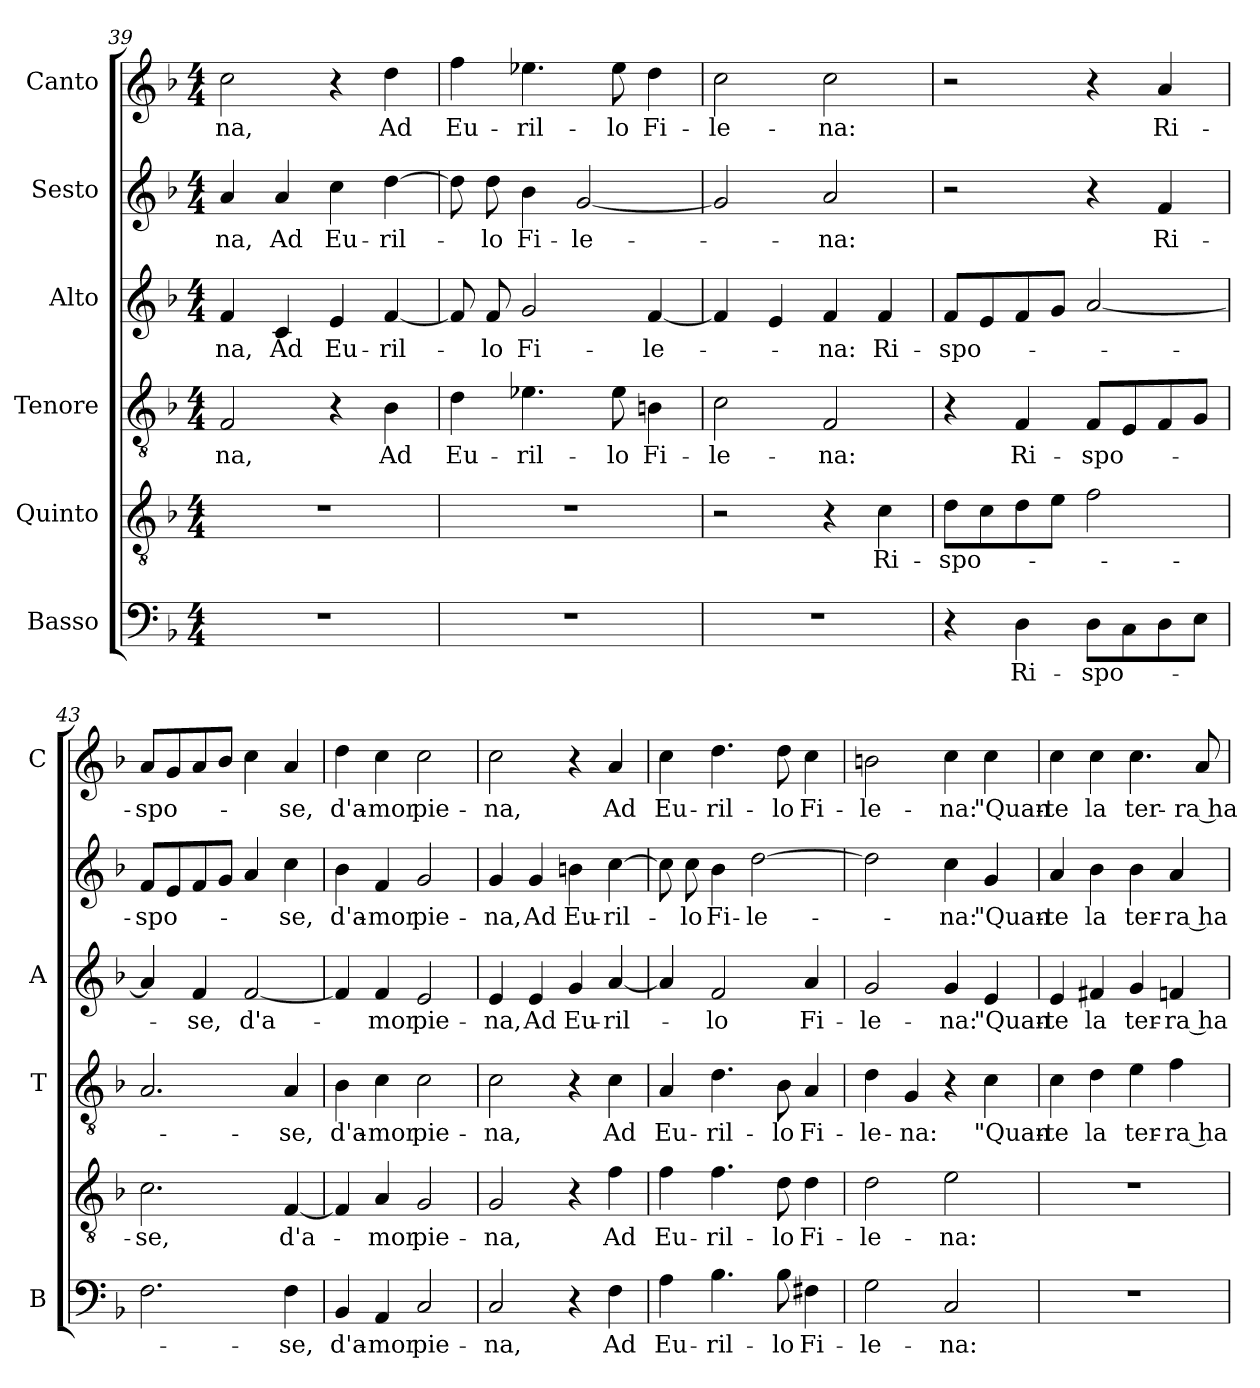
**kern	**text	**kern	**text	**kern	**text	**kern	**text	**kern	**text	**kern	**text
*part6	*part6	*part5	*part5	*part4	*part4	*part3	*part3	*part2	*part2	*part1	*part1
*staff6	*staff6	*staff5	*staff5	*staff4	*staff4	*staff3	*staff3	*staff2	*staff2	*staff1	*staff1
*I"Basso	*	*I"Quinto	*	*I"Tenore	*	*I"Alto	*	*I"Sesto	*	*I"Canto	*
*I'B	*	*	*	*I'T	*	*I'A	*	*	*	*I'C	*
*clefF4	*	*clefGv2	*	*clefGv2	*	*clefG2	*	*clefG2	*	*clefG2	*
*k[b-]	*	*k[b-]	*	*k[b-]	*	*k[b-]	*	*k[b-]	*	*k[b-]	*
*F:	*	*F:	*	*F:	*	*F:	*	*F:	*	*F:	*
*M4/4	*	*M4/4	*	*M4/4	*	*M4/4	*	*M4/4	*	*M4/4	*
=39	=39	=39	=39	=39	=39	=39	=39	=39	=39	=39	=39
!	!	!	!	!	!LO:LY:b	!	!LO:LY:b	!	!LO:LY:b	!	!LO:LY:b
1r	.	1r	.	2F/	-na,	4f/	-na,	4a/	-na,	2cc\	-na,
!	!	!	!	!	!	!	!LO:LY:b	!	!LO:LY:b	!	!
.	.	.	.	.	.	4c/	Ad	4a/	Ad	.	.
!	!	!	!	!	!	!	!LO:LY:b	!	!LO:LY:b	!	!
.	.	.	.	4r	.	4e/	Eu-	4cc\	Eu-	4r	.
!	!	!	!	!	!LO:LY:b	!	!LO:LY:b	!	!LO:LY:b	!	!LO:LY:b
.	.	.	.	4B-\	Ad	[4f/	-ril-	[4dd\	-ril-	4dd\	Ad
!!LO:PB:g=z
=40	=40	=40	=40	=40	=40	=40	=40	=40	=40	=40	=40
!	!	!	!	!	!LO:LY:b	!	!	!	!	!	!LO:LY:b
1r	.	1r	.	4d\	Eu-	8f/]	.	8dd\]	.	4ff\	Eu-
!	!	!	!	!	!	!	!LO:LY:b	!	!LO:LY:b	!	!
.	.	.	.	.	.	8f/	-lo	8dd\	-lo	.	.
!	!	!	!	!	!LO:LY:b	!	!LO:LY:b	!	!LO:LY:b	!	!LO:LY:b
.	.	.	.	4.e-X\	-ril-	2g/	Fi-	4b-\	Fi-	4.ee-X\	-ril-
!	!	!	!	!	!	!	!	!	!LO:LY:b	!	!
.	.	.	.	.	.	.	.	[2g/	-le-	.	.
!	!	!	!	!	!LO:LY:b	!	!	!	!	!	!LO:LY:b
.	.	.	.	8e-\	-lo	.	.	.	.	8ee-\	-lo
!	!	!	!	!	!LO:LY:b	!	!LO:LY:b	!	!	!	!LO:LY:b
.	.	.	.	4Bn\	Fi-	[4f/	-le-	.	.	4dd\	Fi-
=41	=41	=41	=41	=41	=41	=41	=41	=41	=41	=41	=41
!	!	!	!	!	!LO:LY:b	!	!	!	!	!	!LO:LY:b
1r	.	2r	.	2c\	-le-	4f/]	.	2g/]	.	2cc\	-le-
.	.	.	.	.	.	4e/	.	.	.	.	.
!	!	!	!	!	!LO:LY:b	!	!LO:LY:b	!	!LO:LY:b	!	!LO:LY:b
.	.	4r	.	2F/	-na:	4f/	-na:	2a/	-na:	2cc\	-na:
!	!	!	!LO:LY:b	!	!	!	!LO:LY:b	!	!	!	!
.	.	4c\	Ri-	.	.	4f/	Ri-	.	.	.	.
=42	=42	=42	=42	=42	=42	=42	=42	=42	=42	=42	=42
!	!	!	!LO:LY:b	!	!	!	!LO:LY:b	!	!	!	!
4r	.	8d\L	-spo-	4r	.	8f/L	-spo-	2r	.	2r	.
.	.	8c\	.	.	.	8e/	.	.	.	.	.
!	!LO:LY:b	!	!	!	!LO:LY:b	!	!	!	!	!	!
4D\	Ri-	8d\	.	4F/	Ri-	8f/	.	.	.	.	.
.	.	8e\J	.	.	.	8g/J	.	.	.	.	.
!	!LO:LY:b	!	!	!	!LO:LY:b	!	!	!	!	!	!
8D\L	-spo-	2f\	.	8F/L	-spo-	[2a/	.	4r	.	4r	.
8C\	.	.	.	8E/	.	.	.	.	.	.	.
!	!	!	!	!	!	!	!	!	!LO:LY:b	!	!LO:LY:b
8D\	.	.	.	8F/	.	.	.	4f/	Ri-	4a/	Ri-
8E\J	.	.	.	8G/J	.	.	.	.	.	.	.
=43	=43	=43	=43	=43	=43	=43	=43	=43	=43	=43	=43
!	!	!	!LO:LY:b	!	!	!	!	!	!LO:LY:b	!	!LO:LY:b
2.F\	.	2.c\	-se,	2.A/	.	4a/]	.	8f/L	-spo-	8a/L	-spo-
.	.	.	.	.	.	.	.	8e/	.	8g/	.
!	!	!	!	!	!	!	!LO:LY:b	!	!	!	!
.	.	.	.	.	.	4f/	-se,	8f/	.	8a/	.
.	.	.	.	.	.	.	.	8g/J	.	8b-/J	.
!	!	!	!	!	!	!	!LO:LY:b	!	!	!	!
.	.	.	.	.	.	[2f/	d'a-	4a/	.	4cc\	.
!	!LO:LY:b	!	!LO:LY:b	!	!LO:LY:b	!	!	!	!LO:LY:b	!	!LO:LY:b
4F\	-se,	[4F/	d'a-	4A/	-se,	.	.	4cc\	-se,	4a/	-se,
=44	=44	=44	=44	=44	=44	=44	=44	=44	=44	=44	=44
!	!LO:LY:b	!	!	!	!LO:LY:b	!	!	!	!LO:LY:b	!	!LO:LY:b
4BB-/	d'a-	4F/]	.	4B-\	d'a-	4f/]	.	4b-\	d'a-	4dd\	d'a-
!	!LO:LY:b	!	!LO:LY:b	!	!LO:LY:b	!	!LO:LY:b	!	!LO:LY:b	!	!LO:LY:b
4AA/	-mor	4A/	-mor	4c\	-mor	4f/	-mor	4f/	-mor	4cc\	-mor
!	!LO:LY:b	!	!LO:LY:b	!	!LO:LY:b	!	!LO:LY:b	!	!LO:LY:b	!	!LO:LY:b
2C/	pie-	2G/	pie-	2c\	pie-	2e/	pie-	2g/	pie-	2cc\	pie-
=45	=45	=45	=45	=45	=45	=45	=45	=45	=45	=45	=45
!	!LO:LY:b	!	!LO:LY:b	!	!LO:LY:b	!	!LO:LY:b	!	!LO:LY:b	!	!LO:LY:b
2C/	-na,	2G/	-na,	2c\	-na,	4e/	-na,	4g/	-na,	2cc\	-na,
!	!	!	!	!	!	!	!LO:LY:b	!	!LO:LY:b	!	!
.	.	.	.	.	.	4e/	Ad	4g/	Ad	.	.
!	!	!	!	!	!	!	!LO:LY:b	!	!LO:LY:b	!	!
4r	.	4r	.	4r	.	4g/	Eu-	4bn\	Eu-	4r	.
!	!LO:LY:b	!	!LO:LY:b	!	!LO:LY:b	!	!LO:LY:b	!	!LO:LY:b	!	!LO:LY:b
4F\	Ad	4f\	Ad	4c\	Ad	[4a/	-ril-	[4cc\	-ril-	4a/	Ad
=46	=46	=46	=46	=46	=46	=46	=46	=46	=46	=46	=46
!	!LO:LY:b	!	!LO:LY:b	!	!LO:LY:b	!	!	!	!	!	!LO:LY:b
4A\	Eu-	4f\	Eu-	4A/	Eu-	4a/]	.	8cc\]	.	4cc\	Eu-
!	!	!	!	!	!	!	!	!	!LO:LY:b	!	!
.	.	.	.	.	.	.	.	8cc\	-lo	.	.
!	!LO:LY:b	!	!LO:LY:b	!	!LO:LY:b	!	!LO:LY:b	!	!LO:LY:b	!	!LO:LY:b
4.B-\	-ril-	4.f\	-ril-	4.d\	-ril-	2f/	-lo	4b-\	Fi-	4.dd\	-ril-
!	!	!	!	!	!	!	!	!	!LO:LY:b	!	!
.	.	.	.	.	.	.	.	[2dd\	-le-	.	.
!	!LO:LY:b	!	!LO:LY:b	!	!LO:LY:b	!	!	!	!	!	!LO:LY:b
8B-\	-lo	8d\	-lo	8B-\	-lo	.	.	.	.	8dd\	-lo
!	!LO:LY:b	!	!LO:LY:b	!	!LO:LY:b	!	!LO:LY:b	!	!	!	!LO:LY:b
4F#X\	Fi-	4d\	Fi-	4A/	Fi-	4a/	Fi-	.	.	4cc\	Fi-
=47	=47	=47	=47	=47	=47	=47	=47	=47	=47	=47	=47
!	!LO:LY:b	!	!LO:LY:b	!	!LO:LY:b	!	!LO:LY:b	!	!	!	!LO:LY:b
2G\	-le-	2d\	-le-	4d\	-le-	2g/	-le-	2dd\]	.	2bn\	-le-
!	!	!	!	!	!LO:LY:b	!	!	!	!	!	!
.	.	.	.	4G/	-na:	.	.	.	.	.	.
!	!LO:LY:b	!	!LO:LY:b	!	!	!	!LO:LY:b	!	!LO:LY:b	!	!LO:LY:b
2C/	-na:	2e\	-na:	4r	.	4g/	-na:	4cc\	-na:	4cc\	-na:
!	!	!	!	!	!LO:LY:b	!	!LO:LY:b	!	!LO:LY:b	!	!LO:LY:b
.	.	.	.	4c\	"Quan-	4e/	"Quan-	4g/	"Quan-	4cc\	"Quan-
!!LO:LB:g=z
=48	=48	=48	=48	=48	=48	=48	=48	=48	=48	=48	=48
!	!	!	!	!	!LO:LY:b	!	!LO:LY:b	!	!LO:LY:b	!	!LO:LY:b
1r	.	1r	.	4c\	-te	4e/	-te	4a/	-te	4cc\	-te
!	!	!	!	!	!LO:LY:b	!	!LO:LY:b	!	!LO:LY:b	!	!LO:LY:b
.	.	.	.	4d\	la	4f#X/	la	4b-\	la	4cc\	la
!	!	!	!	!	!LO:LY:b	!	!LO:LY:b	!	!LO:LY:b	!	!LO:LY:b
.	.	.	.	4e\	ter-	4g/	ter-	4b-\	ter-	4.cc\	ter-
!	!	!	!	!	!LO:LY:b	!	!LO:LY:b	!	!LO:LY:b	!	!
.	.	.	.	4f\	-ra ha	4fn/	-ra ha	4a/	-ra ha	.	.
!	!	!	!	!	!	!	!	!	!	!	!LO:LY:b
.	.	.	.	.	.	.	.	.	.	8a/	-ra ha
=	=	=	=	=	=	=	=	=	=	=	=
*-	*-	*-	*-	*-	*-	*-	*-	*-	*-	*-	*-
